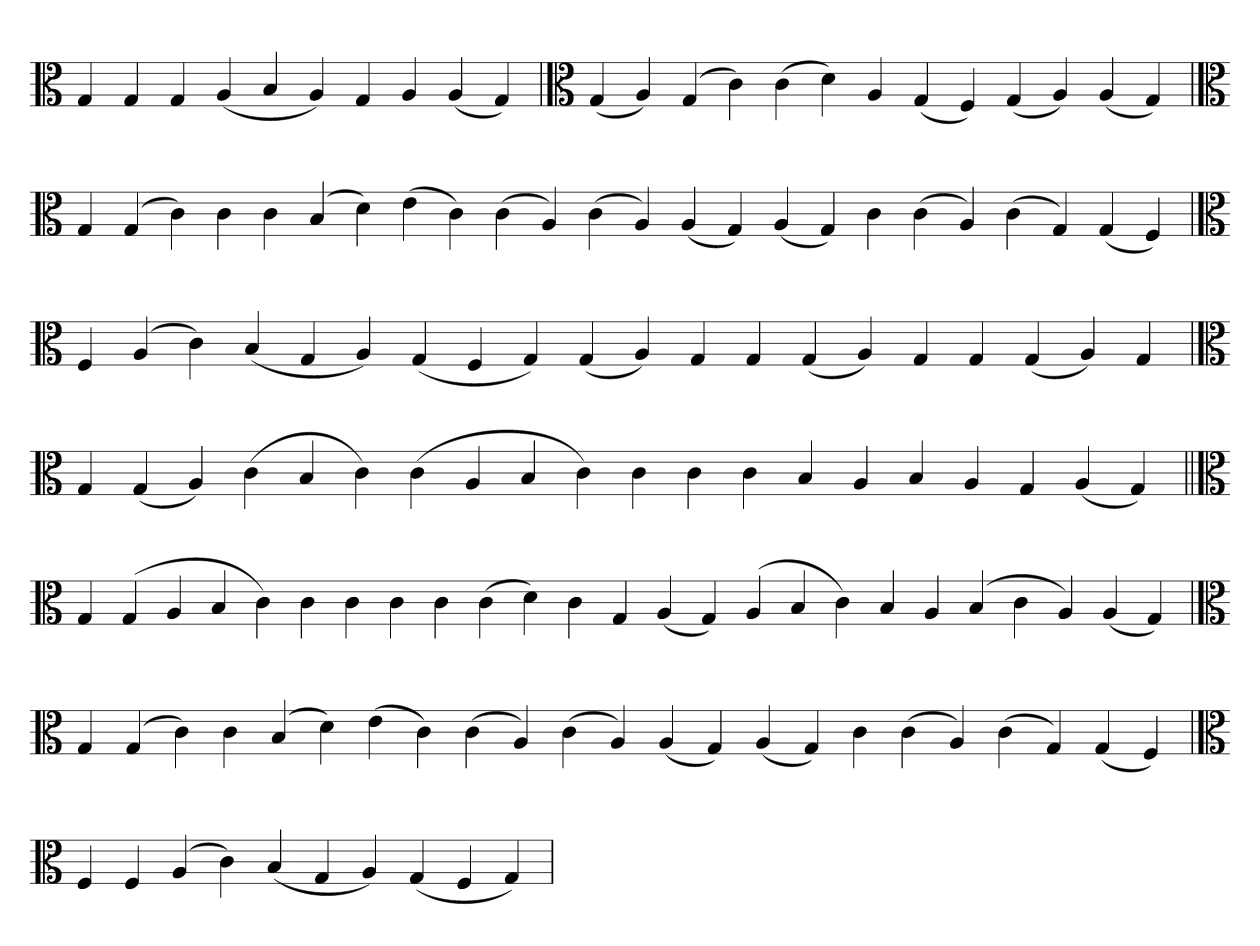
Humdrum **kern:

**kern
*part1
*staff1
*clefC3
=
4G
4G
4G
(4A
4B
4A)
4G
4A
(4A
4G)
=`
*clefC3
(4G
4A)
(4G
4c)
(4c
4d)
4A
(4G
4F)
(4G
4A)
(4A
4G)
='
*clefC3
4G
(4G
4c)
4c
4c
(4B
4d)
(4e
4c)
(4c
4A)
(4c
4A)
(4A
4G)
(4A
4G)
4c
(4c
4A)
(4c
4G)
(4G
4F)
=
*clefC3
4F
(4A
4c)
(4B
4G
4A)
(4G
4F
4G)
(4G
4A)
4G
4G
(4G
4A)
4G
4G
(4G
4A)
4G
=`
*clefC3
4G
(4G
4A)
(4c
4B
4c)
(4c
4A
4B
4c)
4c
4c
4c
4B
4A
4B
4A
4G
(4A
4G)
=||
*clefC3
4G
(4G
4A
4B
4c)
4c
4c
4c
4c
(4c
4d)
4c
4G
(4A
4G)
(4A
4B
4c)
4B
4A
(4B
4c
4A)
(4A
4G)
='
*clefC3
4G
(4G
4c)
4c
(4B
4d)
(4e
4c)
(4c
4A)
(4c
4A)
(4A
4G)
(4A
4G)
4c
(4c
4A)
(4c
4G)
(4G
4F)
=
*clefC3
4F
4F
(4A
4c)
(4B
4G
4A)
(4G
4F
4G)
=`
*-
